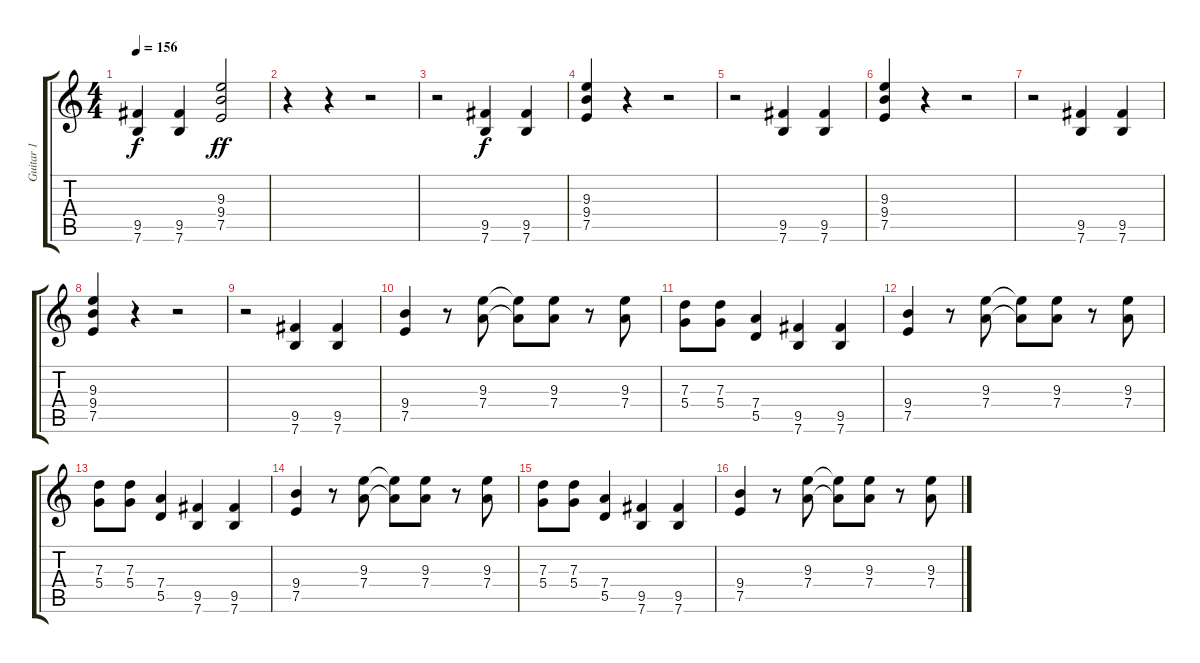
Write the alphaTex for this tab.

\track ("Guitar 1" "Guitar 1") {instrument overdrivenguitar}
\staff {score tabs}
\tuning (E4 B3 G3 D3 A2 E2) {hide}
\ts (4 4)
\tempo 156
\clef g2
\ks c
(9.5 7.6).4{dy f} (9.5 7.6).4 (9.3 9.4 7.5).2{dy ff} |
r.4 r.4 r.2 |
r.2 (9.5 7.6).4{dy f} (9.5 7.6).4 |
(9.3 9.4 7.5).4 r.4 r.2 |
r.2 (9.5 7.6).4 (9.5 7.6).4 |
(9.3 9.4 7.5).4 r.4 r.2 |
r.2 (9.5 7.6).4 (9.5 7.6).4 |
(9.3 9.4 7.5).4 r.4 r.2 |
r.2 (9.5 7.6).4 (9.5 7.6).4 |
(9.4 7.5).4 r.8 (9.3 7.4).8 (9.3{t} 7.4{t}).8 (9.3 7.4).8 r.8 (9.3 7.4).8 |
(7.3 5.4).8 (7.3 5.4).8 (7.4 5.5).4 (9.5 7.6).4 (9.5 7.6).4 |
(9.4 7.5).4 r.8 (9.3 7.4).8 (9.3{t} 7.4{t}).8 (9.3 7.4).8 r.8 (9.3 7.4).8 |
(7.3 5.4).8 (7.3 5.4).8 (7.4 5.5).4 (9.5 7.6).4 (9.5 7.6).4 |
(9.4 7.5).4 r.8 (9.3 7.4).8 (9.3{t} 7.4{t}).8 (9.3 7.4).8 r.8 (9.3 7.4).8 |
(7.3 5.4).8 (7.3 5.4).8 (7.4 5.5).4 (9.5 7.6).4 (9.5 7.6).4 |
(9.4 7.5).4 r.8 (9.3 7.4).8 (9.3{t} 7.4{t}).8 (9.3 7.4).8 r.8 (9.3 7.4).8
